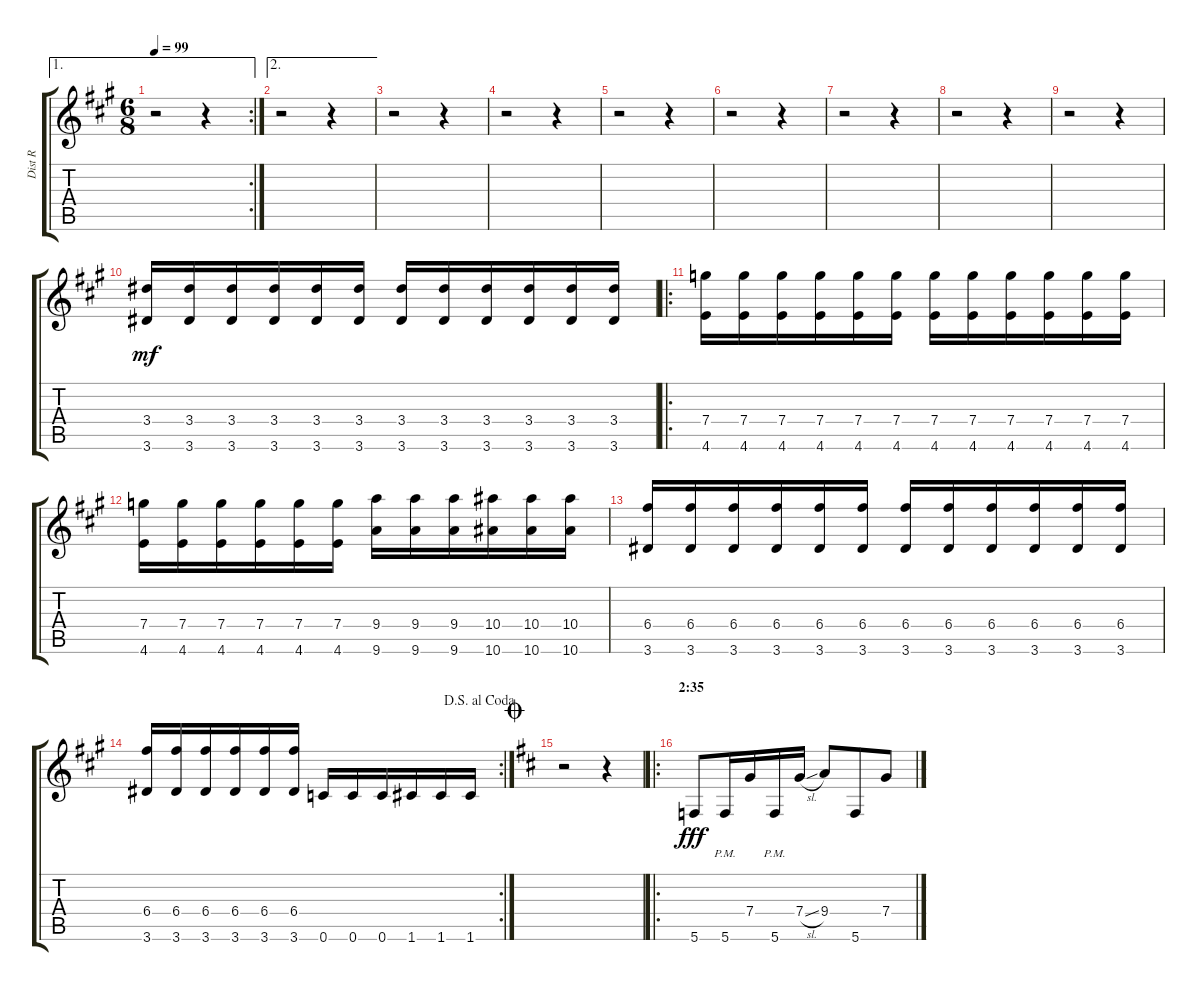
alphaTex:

\track ("Dist R" "Dist R") {instrument distortionguitar}
\staff {score tabs}
\tuning (D4 A3 F3 C3 G2 C2) {hide}
\ae 1
\rc 2
\ts (6 8)
\tempo 99
\clef g2
\ks a
r.2{dy ff} r.4 |
\ae 2
r.2 r.4 |
r.2 r.4 |
r.2 r.4 |
r.2 r.4 |
r.2 r.4 |
r.2 r.4 |
r.2 r.4 |
r.2 r.4 |
(3.4 3.6).16{ot 8vb dy mf} (3.4 3.6).16{ot 8vb} (3.4 3.6).16{ot 8vb} (3.4 3.6).16{ot 8vb} (3.4 3.6).16{ot 8vb} (3.4 3.6).16{ot 8vb} (3.4 3.6).16{ot 8vb} (3.4 3.6).16{ot 8vb} (3.4 3.6).16{ot 8vb} (3.4 3.6).16{ot 8vb} (3.4 3.6).16{ot 8vb} (3.4 3.6).16{ot 8vb} |
\ro
(7.4 4.6).16{ot 8vb} (7.4 4.6).16{ot 8vb} (7.4 4.6).16{ot 8vb} (7.4 4.6).16{ot 8vb} (7.4 4.6).16{ot 8vb} (7.4 4.6).16{ot 8vb} (7.4 4.6).16{ot 8vb} (7.4 4.6).16{ot 8vb} (7.4 4.6).16{ot 8vb} (7.4 4.6).16{ot 8vb} (7.4 4.6).16{ot 8vb} (7.4 4.6).16{ot 8vb} |
(7.4 4.6).16{ot 8vb} (7.4 4.6).16{ot 8vb} (7.4 4.6).16{ot 8vb} (7.4 4.6).16{ot 8vb} (7.4 4.6).16{ot 8vb} (7.4 4.6).16{ot 8vb} (9.4 9.6).16{ot 8vb} (9.4 9.6).16{ot 8vb} (9.4 9.6).16{ot 8vb} (10.4 10.6).16{ot 8vb} (10.4 10.6).16{ot 8vb} (10.4 10.6).16{ot 8vb} |
(6.4 3.6).16{ot 8vb} (6.4 3.6).16{ot 8vb} (6.4 3.6).16{ot 8vb} (6.4 3.6).16{ot 8vb} (6.4 3.6).16{ot 8vb} (6.4 3.6).16{ot 8vb} (6.4 3.6).16{ot 8vb} (6.4 3.6).16{ot 8vb} (6.4 3.6).16{ot 8vb} (6.4 3.6).16{ot 8vb} (6.4 3.6).16{ot 8vb} (6.4 3.6).16{ot 8vb} |
\rc 2
\jump dalsegnoalcoda
(6.4 3.6).16{ot 8vb} (6.4 3.6).16{ot 8vb} (6.4 3.6).16{ot 8vb} (6.4 3.6).16{ot 8vb} (6.4 3.6).16{ot 8vb} (6.4 3.6).16{ot 8vb} 0.6.16{ot 8vb} 0.6.16{ot 8vb} 0.6.16{ot 8vb} 1.6.16{ot 8vb} 1.6.16{ot 8vb} 1.6.16{ot 8vb} |
\jump coda
\ks d
r.2 r.4 |
\ro
\section ("" "2:35")
5.6.8{dy fff} 5.6{pm}.16 7.4.16 5.6{pm}.16 7.4{sl}.16 9.4.8 5.6.8 7.4.8
